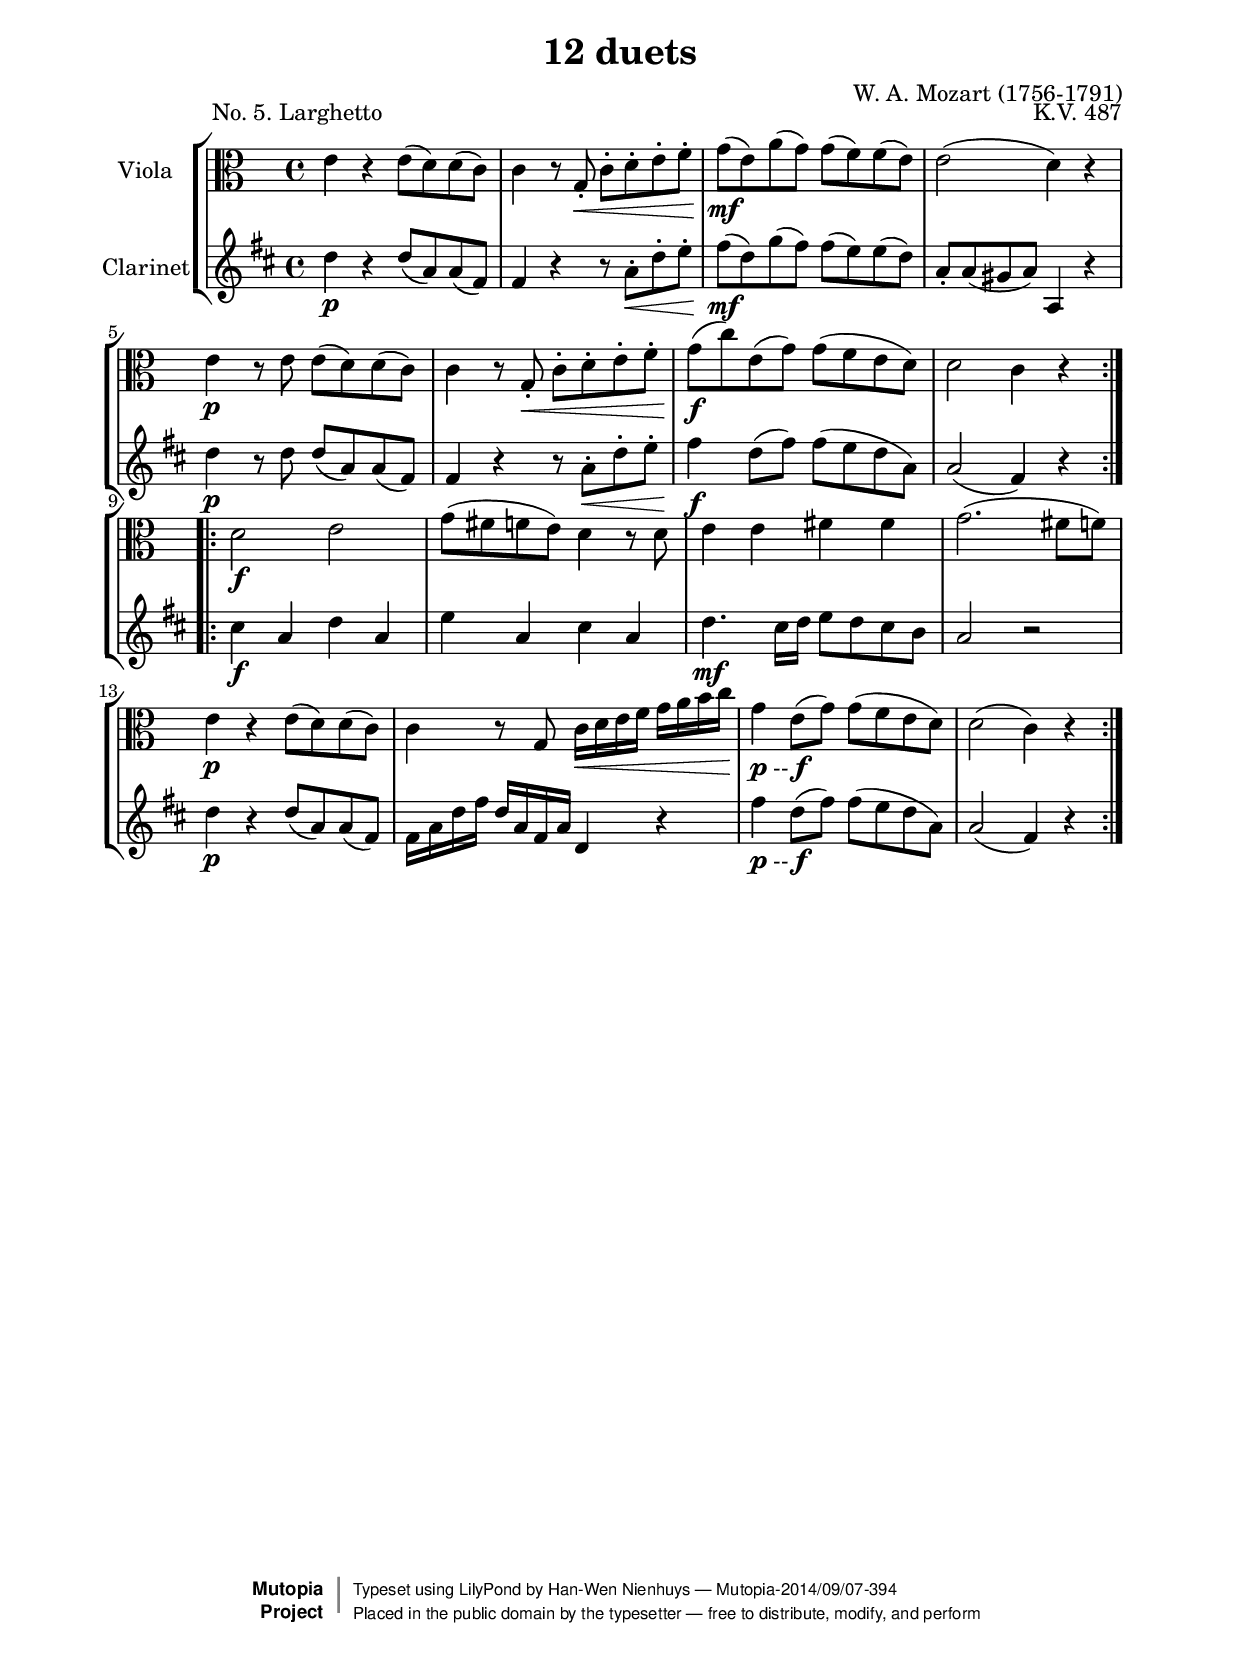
\version "2.18.2"
\version "2.18.2"
\header {
    title = "12 duets"
    composer = "W. A. Mozart (1756-1791)"
    opus = "K.V. 487"

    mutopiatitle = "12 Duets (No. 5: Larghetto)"
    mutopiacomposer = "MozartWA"
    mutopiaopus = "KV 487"
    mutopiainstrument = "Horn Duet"
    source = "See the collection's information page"
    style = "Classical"
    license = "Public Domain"
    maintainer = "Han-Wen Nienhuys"
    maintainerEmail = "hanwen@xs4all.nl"

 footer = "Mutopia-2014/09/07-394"
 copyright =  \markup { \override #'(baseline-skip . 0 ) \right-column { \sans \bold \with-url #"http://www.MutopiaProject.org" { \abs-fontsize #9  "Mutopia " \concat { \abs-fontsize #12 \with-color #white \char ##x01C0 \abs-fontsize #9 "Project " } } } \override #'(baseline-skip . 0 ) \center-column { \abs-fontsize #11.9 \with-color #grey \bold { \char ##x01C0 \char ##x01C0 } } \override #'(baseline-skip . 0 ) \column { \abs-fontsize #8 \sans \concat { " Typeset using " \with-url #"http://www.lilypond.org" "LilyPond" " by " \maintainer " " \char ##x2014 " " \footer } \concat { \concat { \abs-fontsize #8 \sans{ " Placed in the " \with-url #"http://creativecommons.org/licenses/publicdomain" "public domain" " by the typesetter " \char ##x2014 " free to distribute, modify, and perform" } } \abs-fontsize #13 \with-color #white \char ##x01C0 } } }
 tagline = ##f
}

\paper {
  top-margin = 8\mm
  top-markup-spacing.basic-distance = #6
  markup-markup-spacing = #1.2
  system-system-spacing = #5
  last-bottom-spacing.basic-distance = #12
  top-system-spacing.basic-distance = #12
  bottom-margin = 10\mm
  line-width = 17.0\cm
}


global =  {
    \time 2/2
    }

hornI =  \relative c'' {
    \repeat volta 2 {
    \key c \major
    e4-\omit\p r e8( d) d( c ) |
    c4 r8 g-.\< c-. d-. e-. f-. |
    g(\mf e) a( g) g(f) f( e) |
    e2( d4) r
    e4\p r8 e8 e(d) d(c) |
    c4 r8 g-.\< c-. d-. e-. f-. |
    g(\f c) e,( g) g( f e d )
    d2 \octaveCheck c'' c4 r4
    }
    \repeat volta 2 {
	d2-\f e g8( fis f e) d4 r8 d |
	e4 e fis fis |
	g2.( fis8 f)
	e4\p r4 e8( d) d(c) |
	c4 r8 g c16\<[ d e f]  g[ a b c] |
	g4\!_\markup { \dynamic p -- \dynamic f } e8( g) g( f e d) |
	d2(
	\octaveCheck c''
	c4) r4
    }
}
hornII =  \relative c'' {
    \key c \major
        \repeat volta 2 {
	    c4\p r4 c8(g) g(e) |
	    e4 r r8 g-.\< c-. d-. |
	    e(\mf c) f(e) e(d) d(c) |
	    g-. g( fis g) g,4 r4 |
	    c'\p r8 c c( g) g( e) |
	    e4 r r8 g-.\< c-. d-. |
	    e4\f c8( e) e( d c g) |
	    g2( \octaveCheck e' e4) r 
	}
        \repeat volta 2 {
	    b'4\f g c g d' g, b g |
	    c4.\mf b16 c d8 c b a |
	    g2 r
	    c4\p r c8(g ) g( e) |
	    e16[ g c e] c[ g e g] c,4 r |
	    e'4_\markup { \dynamic p -- \dynamic f } c8( e) e( d c g) |
	    g2( e4) r
	}
    }


\score {
  \new StaffGroup   <<
    \new Staff \with {
        midiInstrument="viola"
        instrumentName="Viola"
    }  << \clef alto \transpose c' c \hornI >>
    \new Staff \with {
        midiInstrument="clarinet"
        instrumentName="Clarinet"
    }  << \transposition bes \transpose c d \hornII >>
    >>
  
  \midi {
    \tempo 4 = 60
    }

  \layout { }
  
  \header {
    piece = \markup { \hspace #9 "No. 5. Larghetto"  }
  }
}
